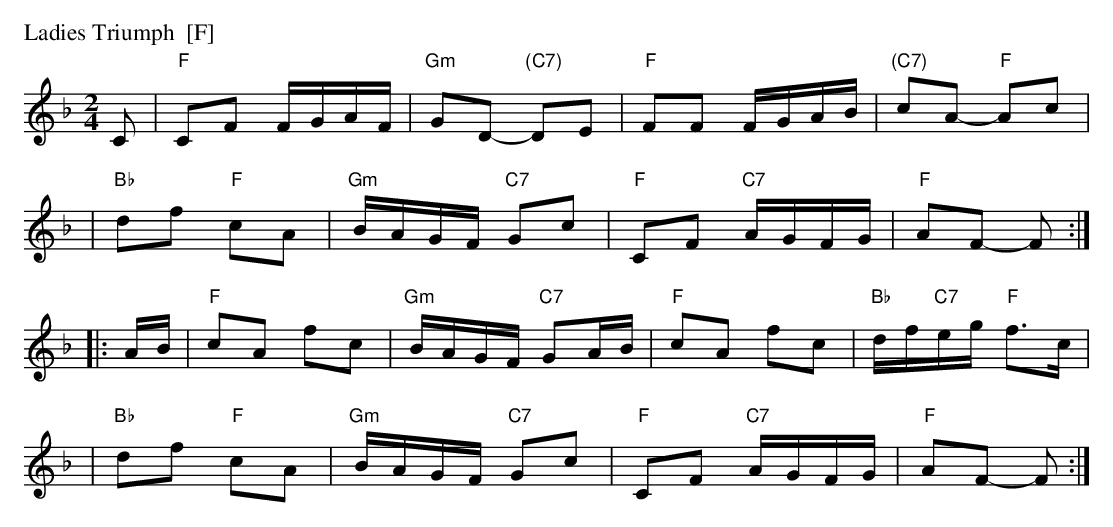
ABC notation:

X:1
P: Ladies Triumph  [F]
M: 2/4
L: 1/16
K: F
C2 \
| "F"C2F2 FGAF | "Gm"G2D2- "(C7)"D2E2 | "F"F2F2 FGAB | "(C7)"c2A2- "F"A2c2 |
| "Bb"d2f2 "F"c2A2 | "Gm"BAGF "C7"G2c2 | "F"C2F2 "C7"AGFG | "F"A2F2- F2 :|
|: AB \
| "F"c2A2 f2c2 | "Gm"BAGF "C7"G2AB | "F"c2A2 f2c2 | "Bb"df"C7"eg "F"f3c |
| "Bb"d2f2 "F"c2A2 | "Gm"BAGF "C7"G2c2 | "F"C2F2 "C7"AGFG | "F"A2F2- F2 :|
